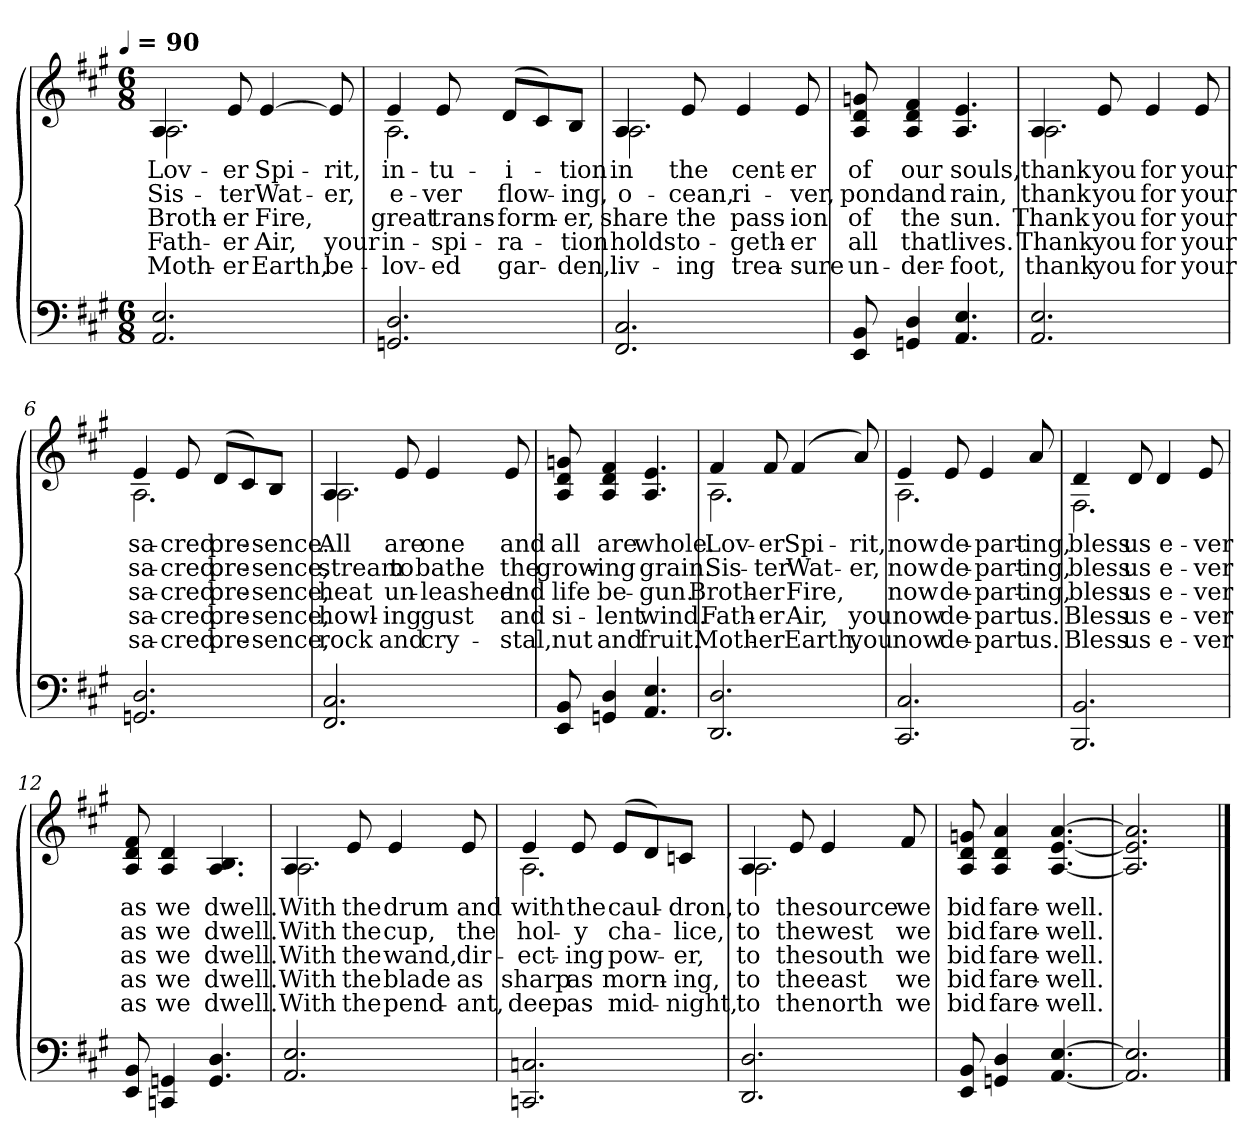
**kern	**kern	**text	**text	**text	**text	**text
*part1	*part1	*part1	*part1	*part1	*part1	*part1
*staff2	*staff1	*staff1	*staff1	*staff1	*staff1	*staff1
*clefF4	*clefG2	*	*	*	*	*
*k[f#c#g#]	*k[f#c#g#]	*	*	*	*	*
!!LO:TX:omd:t=[quarter] = 90
*M6/8	*M6/8	*	*	*	*	*
*MM90	*MM90	*	*	*	*	*
=1	=1	=1	=1	=1	=1	=1
*	*^	*	*	*	*	*
2.AA 2.E	4A	2.A	Lov-	Sis-	Broth-	Fath-	Moth-
.	8e	.	-er	-ter	-er	-er	-er
.	[4e	.	Spi-	Wat-	Fire,	Air,	Earth,
.	8e]	.	-rit,	-er,	.	your	be-
=2	=2	=2	=2	=2	=2	=2	=2
2.GGn 2.D	4e	2.A	in-	e-	great	in-	-lov-
.	8e	.	-tu-	-ver	trans-	-spi-	-ed
.	(<8dL	.	-i-	flow-	-form-	-ra-	gar-
.	8c#)	.	.	.	.	.	.
.	8BJ	.	-tion	-ing,	-er,	-tion	-den,
=3	=3	=3	=3	=3	=3	=3	=3
2.FF# 2.C#	4A	2.A	in	o-	share	holds	liv-
.	8e	.	the	-cean,	the	to-	-ing
.	4e	.	cent-	ri-	pass-	-geth-	trea-
.	8e	.	-er	-ver,	-ion	-er	-sure
*	*v	*v	*	*	*	*	*
=4	=4	=4	=4	=4	=4	=4
8EE 8BB	8A 8d 8gn	of	pond	of	all	un-
4GGn 4D	4A 4d 4f#	our	and	the	that	-der-
4.AA 4.E	4.A 4.e	souls,	rain,	sun.	lives.	-foot,
!!LO:LB:g=z
=5	=5	=5	=5	=5	=5	=5
*	*^	*	*	*	*	*
2.AA 2.E	4A	2.A	thank	thank	Thank	Thank	thank
.	8e	.	you	you	you	you	you
.	4e	.	for	for	for	for	for
.	8e	.	your	your	your	your	your
=6	=6	=6	=6	=6	=6	=6	=6
2.GGn 2.D	4e	2.A	sa-	sa-	sa-	sa-	sa-
.	8e	.	-cred	-cred	-cred	-cred	-cred
.	(<8dL	.	pre-	pre-	pre-	pre-	pre-
.	8c#)	.	.	.	.	.	.
.	8BJ	.	-sence.	-sence,	-sence,	-sence,	-sence,
=7	=7	=7	=7	=7	=7	=7	=7
2.FF# 2.C#	4A	2.A	All	stream	heat	howl-	rock
.	8e	.	are	to	un-	-ing	and
.	4e	.	one	bathe	-leashed	gust	cry-
.	8e	.	and	the	and	and	-stal,
*	*v	*v	*	*	*	*	*
=8	=8	=8	=8	=8	=8	=8
8EE 8BB	8A 8d 8gn	all	grow-	life	si-	nut
4GGn 4D	4A 4d 4f#	are	-ing	be-	-lent	and
4.AA 4.E	4.A 4.e	whole.	grain.	-gun.	wind.	fruit.
!!LO:LB:g=z
=9	=9	=9	=9	=9	=9	=9
*	*^	*	*	*	*	*
2.DD 2.D	4f#	2.A	Lov-	Sis-	Broth-	Fath-	Moth-
.	8f#	.	-er	-ter	-er	-er	-er
.	(<4f#	.	Spi-	Wat-	Fire,	Air,	Earth,
.	8a)	.	-rit,	-er,	.	you	you
=10	=10	=10	=10	=10	=10	=10	=10
2.CC# 2.C#	4e	2.A	now	now	now	now	now
.	8e	.	de-	de-	de-	de-	de-
.	4e	.	-part-	-part-	-part-	-part	-part
.	8a	.	-ing,	-ing,	-ing,	us.	us.
=11	=11	=11	=11	=11	=11	=11	=11
2.BBB 2.BB	4d	2.F#	bless	bless	bless	Bless	Bless
.	8d	.	us	us	us	us	us
.	4d	.	e-	e-	e-	e-	e-
.	8e	.	-ver	-ver	-ver	-ver	-ver
*	*v	*v	*	*	*	*	*
=12	=12	=12	=12	=12	=12	=12
8EE 8BB	8A 8d 8f#	as	as	as	as	as
4CCn 4GGn	4A 4d	we	we	we	we	we
4.GG 4.D	4.A 4.B	dwell.	dwell.	dwell.	dwell.	dwell.
!!LO:PB:g=z
=13	=13	=13	=13	=13	=13	=13
*	*^	*	*	*	*	*
2.AA 2.E	4A	2.A	With	With	With	With	With
.	8e	.	the	the	the	the	the
.	4e	.	drum	cup,	wand,	blade	pend-
.	8e	.	and	the	dir-	as	-ant,
=14	=14	=14	=14	=14	=14	=14	=14
2.CCn 2.Cn	4e	2.A	with	hol-	-ect-	sharp	deep
.	8e	.	the	-y	-ing	as	as
.	(<8eL	.	caul-	cha-	pow-	morn-	mid-
.	8d)	.	.	.	.	.	.
.	8cnJ	.	-dron,	-lice,	-er,	-ing,	-night,
=15	=15	=15	=15	=15	=15	=15	=15
2.DD 2.D	4A	2.A	to	to	to	to	to
.	8e	.	the	the	the	the	the
.	4e	.	source	west	south	east	north
.	8f#	.	we	we	we	we	we
*	*v	*v	*	*	*	*	*
=16	=16	=16	=16	=16	=16	=16
8EE 8BB	8A 8d 8gn	bid	bid	bid	bid	bid
4GGn 4D	4A 4d 4a	fare-	fare-	fare-	fare-	fare-
[4.AA [4.E	[4.A [4.e [4.a	-well.	-well.	-well.	-well.	-well.
=17	=17	=17	=17	=17	=17	=17
2.AA] 2.E]	2.A] 2.e] 2.a]	.	.	.	.	.
==	==	==	==	==	==	==
*-	*-	*-	*-	*-	*-	*-
